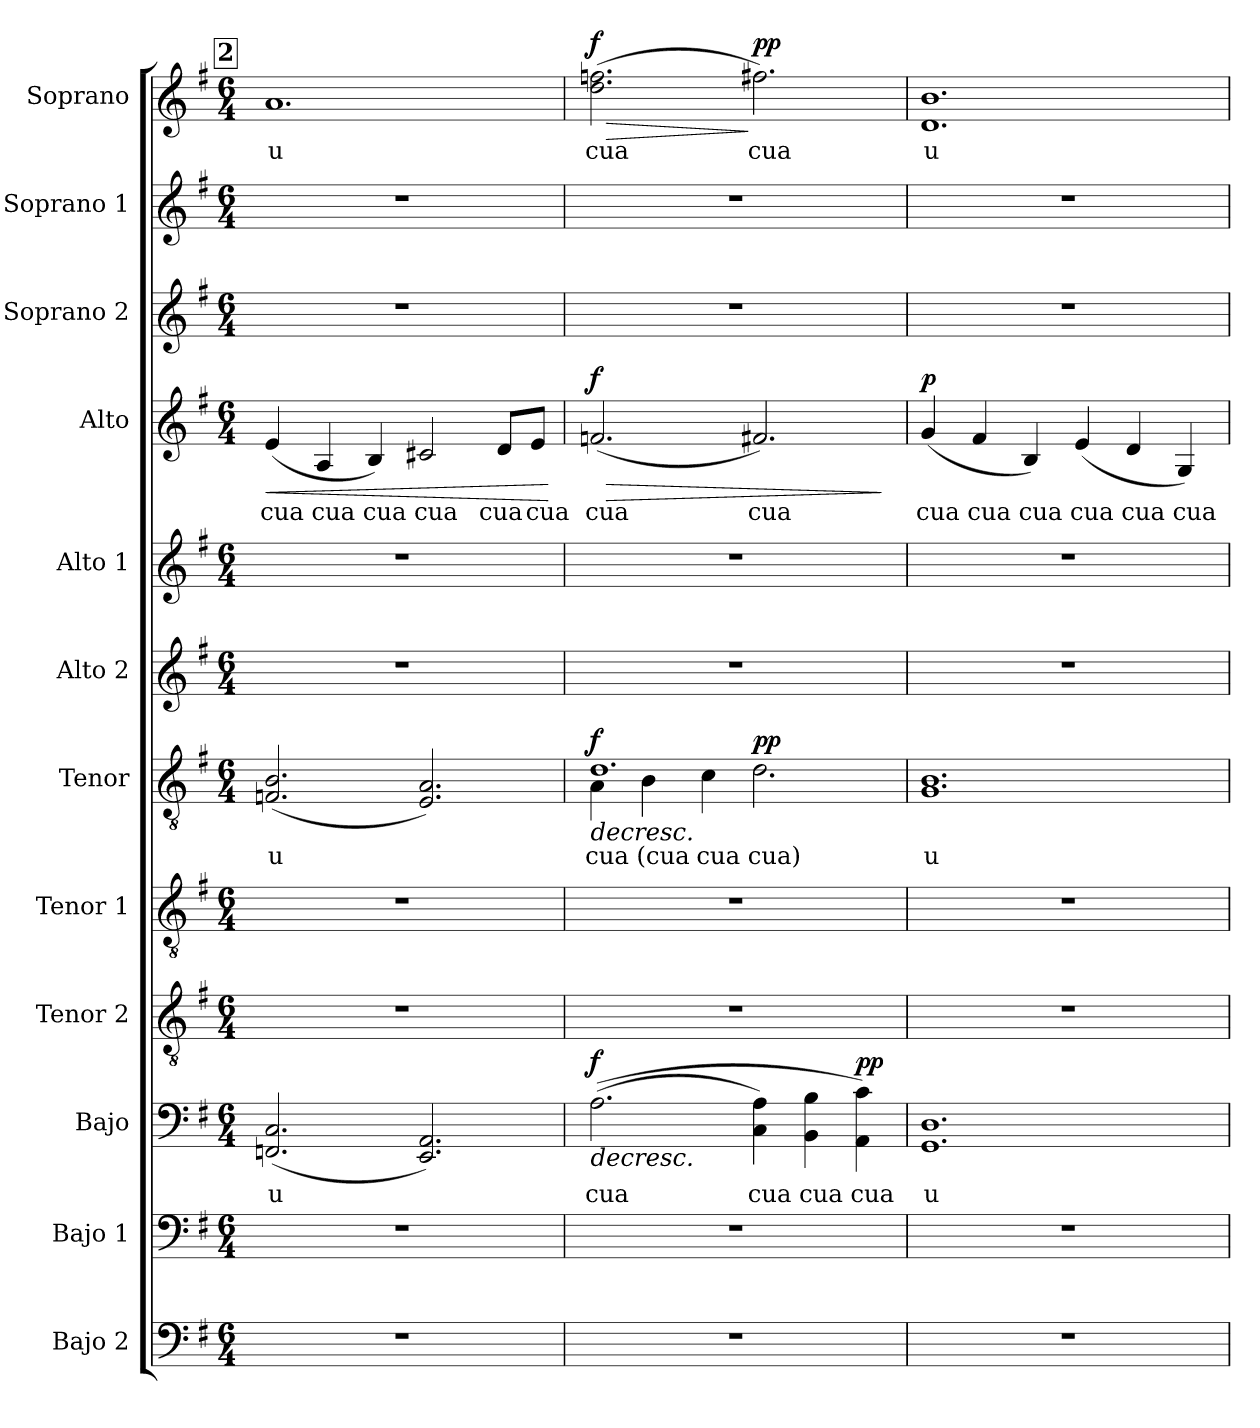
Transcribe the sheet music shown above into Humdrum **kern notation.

**kern	**kern	**kern	**text	**dynam	**kern	**kern	**kern	**text	**dynam	**kern	**kern	**kern	**text	**dynam	**kern	**kern	**kern	**text	**dynam
*part12	*part11	*part10	*part10	*part10	*part9	*part8	*part7	*part7	*part7	*part6	*part5	*part4	*part4	*part4	*part3	*part2	*part1	*part1	*part1
*staff12	*staff11	*staff10	*staff10	*staff10	*staff9	*staff8	*staff7	*staff7	*staff7	*staff6	*staff5	*staff4	*staff4	*staff4	*staff3	*staff2	*staff1	*staff1	*staff1
*I"Bajo 2	*I"Bajo 1	*I"Bajo	*	*	*I"Tenor 2	*I"Tenor 1	*I"Tenor	*	*	*I"Alto 2	*I"Alto 1	*I"Alto	*	*	*I"Soprano 2	*I"Soprano 1	*I"Soprano	*	*
*I'B2.	*I'B1.	*I'B.	*	*	*I'T2.	*I'T1.	*I'T.	*	*	*I'A2.	*I'A1.	*I'A.	*	*	*I'S2.	*I'S1.	*I'S.	*	*
*clefF4	*clefF4	*clefF4	*	*	*clefGv2	*clefGv2	*clefGv2	*	*	*clefG2	*clefG2	*clefG2	*	*	*clefG2	*clefG2	*clefG2	*	*
*k[f#]	*k[f#]	*k[f#]	*	*	*k[f#]	*k[f#]	*k[f#]	*	*	*k[f#]	*k[f#]	*k[f#]	*	*	*k[f#]	*k[f#]	*k[f#]	*	*
*M6/4	*M6/4	*M6/4	*	*	*M6/4	*M6/4	*M6/4	*	*	*M6/4	*M6/4	*M6/4	*	*	*M6/4	*M6/4	*M6/4	*	*
!!LO:REH:place=s1:a:B:fs=14:t=2
=16	=16	=16	=16	=16	=16	=16	=16	=16	=16	=16	=16	=16	=16	=16	=16	=16	=16	=16	=16
!	!	!	!LO:LY:b	!	!	!	!	!LO:LY:b	!	!	!	!	!LO:LY:b	!LO:HP:b	!	!	!	!LO:LY:b	!
1.r	1.r	(>2.FFn/ 2.C/	u	.	1.r	1.r	(>2.Fn/ 2.B/	u	.	1.r	1.r	(>4e/	cua	<	1.r	1.r	1.a	u	.
!	!	!	!	!	!	!	!	!	!	!	!	!	!LO:LY:b	!	!	!	!	!	!
.	.	.	.	.	.	.	.	.	.	.	.	4A/	cua	.	.	.	.	.	.
!	!	!	!	!	!	!	!	!	!	!	!	!	!LO:LY:b	!	!	!	!	!	!
.	.	.	.	.	.	.	.	.	.	.	.	4B/)	cua	.	.	.	.	.	.
!	!	!	!	!	!	!	!	!	!	!	!	!	!LO:LY:b	!	!	!	!	!	!
.	.	2.EE/ 2.AA/)	.	.	.	.	2.E/ 2.A/)	.	.	.	.	2c#X/	cua	.	.	.	.	.	.
!	!	!	!	!	!	!	!	!	!	!	!	!	!LO:LY:b	!	!	!	!	!	!
.	.	.	.	.	.	.	.	.	.	.	.	8d/L	cua	.	.	.	.	.	.
!	!	!	!	!	!	!	!	!	!	!	!	!	!LO:LY:b	!	!	!	!	!	!
.	.	.	.	.	.	.	.	.	.	.	.	8e/J	cua	.	.	.	.	.	.
.	.	.	.	.	.	.	.	.	.	.	.	.	.	[	.	.	.	.	.
=17	=17	=17	=17	=17	=17	=17	=17	=17	=17	=17	=17	=17	=17	=17	=17	=17	=17	=17	=17
!	!	!	!LO:LY:b	!LO:HP:b	!	!	!	!LO:LY:b	!LO:HP:b	!	!	!	!LO:LY:b	!LO:HP:b	!	!	!	!LO:LY:b	!LO:HP:b
*	*	*	*	*	*	*	*^	*	*	*	*	*	*	*	*	*	*	*	*
!	!	!	!	!LO:DY:n=1:a	!	!	!	!	!	!LO:DY:n=1:a	!	!	!	!	!LO:DY:n=1:a	!	!	!	!	!LO:DY:n=1:a
1.r	1.r	(>(<2.A\	cua	> f	1.r	1.r	1.d	4A\	cua	> f	1.r	1.r	(<2.fn/	cua	> f	1.r	1.r	(<2.dd\ 2.ffn\	cua	> f
!	!	!	!	!	!	!	!	!	!LO:LY:b	!	!	!	!	!	!	!	!	!	!	!
.	.	.	.	.	.	.	.	4B\	(cua	.	.	.	.	.	.	.	.	.	.	.
!	!	!	!	!	!	!	!	!	!LO:LY:b	!	!	!	!	!	!	!	!	!	!	!
.	.	.	.	.	.	.	.	4c\	cua	.	.	.	.	.	.	.	.	.	.	.
!	!	!	!LO:LY:b	!	!	!	!	!	!LO:LY:b	!LO:DY:n=2:a	!	!	!	!LO:LY:b	!	!	!	!	!LO:LY:b	!LO:DY:n=2:a
.	.	4C\ 4A\)	cua	.	.	.	.	2.d\	cua)	pp	.	.	2.f#X/)	cua	.	.	.	2.ff#X\)	cua	] pp
!	!	!	!LO:LY:b	!	!	!	!	!	!	!	!	!	!	!	!	!	!	!	!	!
.	.	4BB\ 4B\	cua	.	.	.	.	.	.	.	.	.	.	.	.	.	.	.	.	.
!	!	!	!LO:LY:b	!LO:DY:n=2:a	!	!	!	!	!	!	!	!	!	!	!	!	!	!	!	!
.	.	4AA\ 4c\)	cua	pp	.	.	.	.	.	.	.	.	.	.	.	.	.	.	.	.
*	*	*	*	*	*	*	*v	*v	*	*	*	*	*	*	*	*	*	*	*	*
.	.	.	.	]	.	.	.	.	]	.	.	.	.	]	.	.	.	.	.
!!LO:PB:g=z
=18	=18	=18	=18	=18	=18	=18	=18	=18	=18	=18	=18	=18	=18	=18	=18	=18	=18	=18	=18
!	!	!	!LO:LY:b	!	!	!	!	!LO:LY:b	!	!	!	!	!LO:LY:b	!LO:DY:a	!	!	!	!LO:LY:b	!
*	*	*	*	*	*	*	*	*	*	*	*	*	*	*	*	*	*^	*	*
1.r	1.r	1.GG 1.D	u	.	1.r	1.r	1.G 1.B	u	.	1.r	1.r	(>4g/	cua	p	1.r	1.r	1.b	1.d	u	.
!	!	!	!	!	!	!	!	!	!	!	!	!	!LO:LY:b	!	!	!	!	!	!	!
.	.	.	.	.	.	.	.	.	.	.	.	4f#/	cua	.	.	.	.	.	.	.
!	!	!	!	!	!	!	!	!	!	!	!	!	!LO:LY:b	!	!	!	!	!	!	!
.	.	.	.	.	.	.	.	.	.	.	.	4B/)	cua	.	.	.	.	.	.	.
!	!	!	!	!	!	!	!	!	!	!	!	!	!LO:LY:b	!	!	!	!	!	!	!
.	.	.	.	.	.	.	.	.	.	.	.	(>4e/	cua	.	.	.	.	.	.	.
!	!	!	!	!	!	!	!	!	!	!	!	!	!LO:LY:b	!	!	!	!	!	!	!
.	.	.	.	.	.	.	.	.	.	.	.	4d/	cua	.	.	.	.	.	.	.
!	!	!	!	!	!	!	!	!	!	!	!	!	!LO:LY:b	!	!	!	!	!	!	!
.	.	.	.	.	.	.	.	.	.	.	.	4G/)	cua	.	.	.	.	.	.	.
*	*	*	*	*	*	*	*	*	*	*	*	*	*	*	*	*	*v	*v	*	*
=	=	=	=	=	=	=	=	=	=	=	=	=	=	=	=	=	=	=	=
*-	*-	*-	*-	*-	*-	*-	*-	*-	*-	*-	*-	*-	*-	*-	*-	*-	*-	*-	*-
